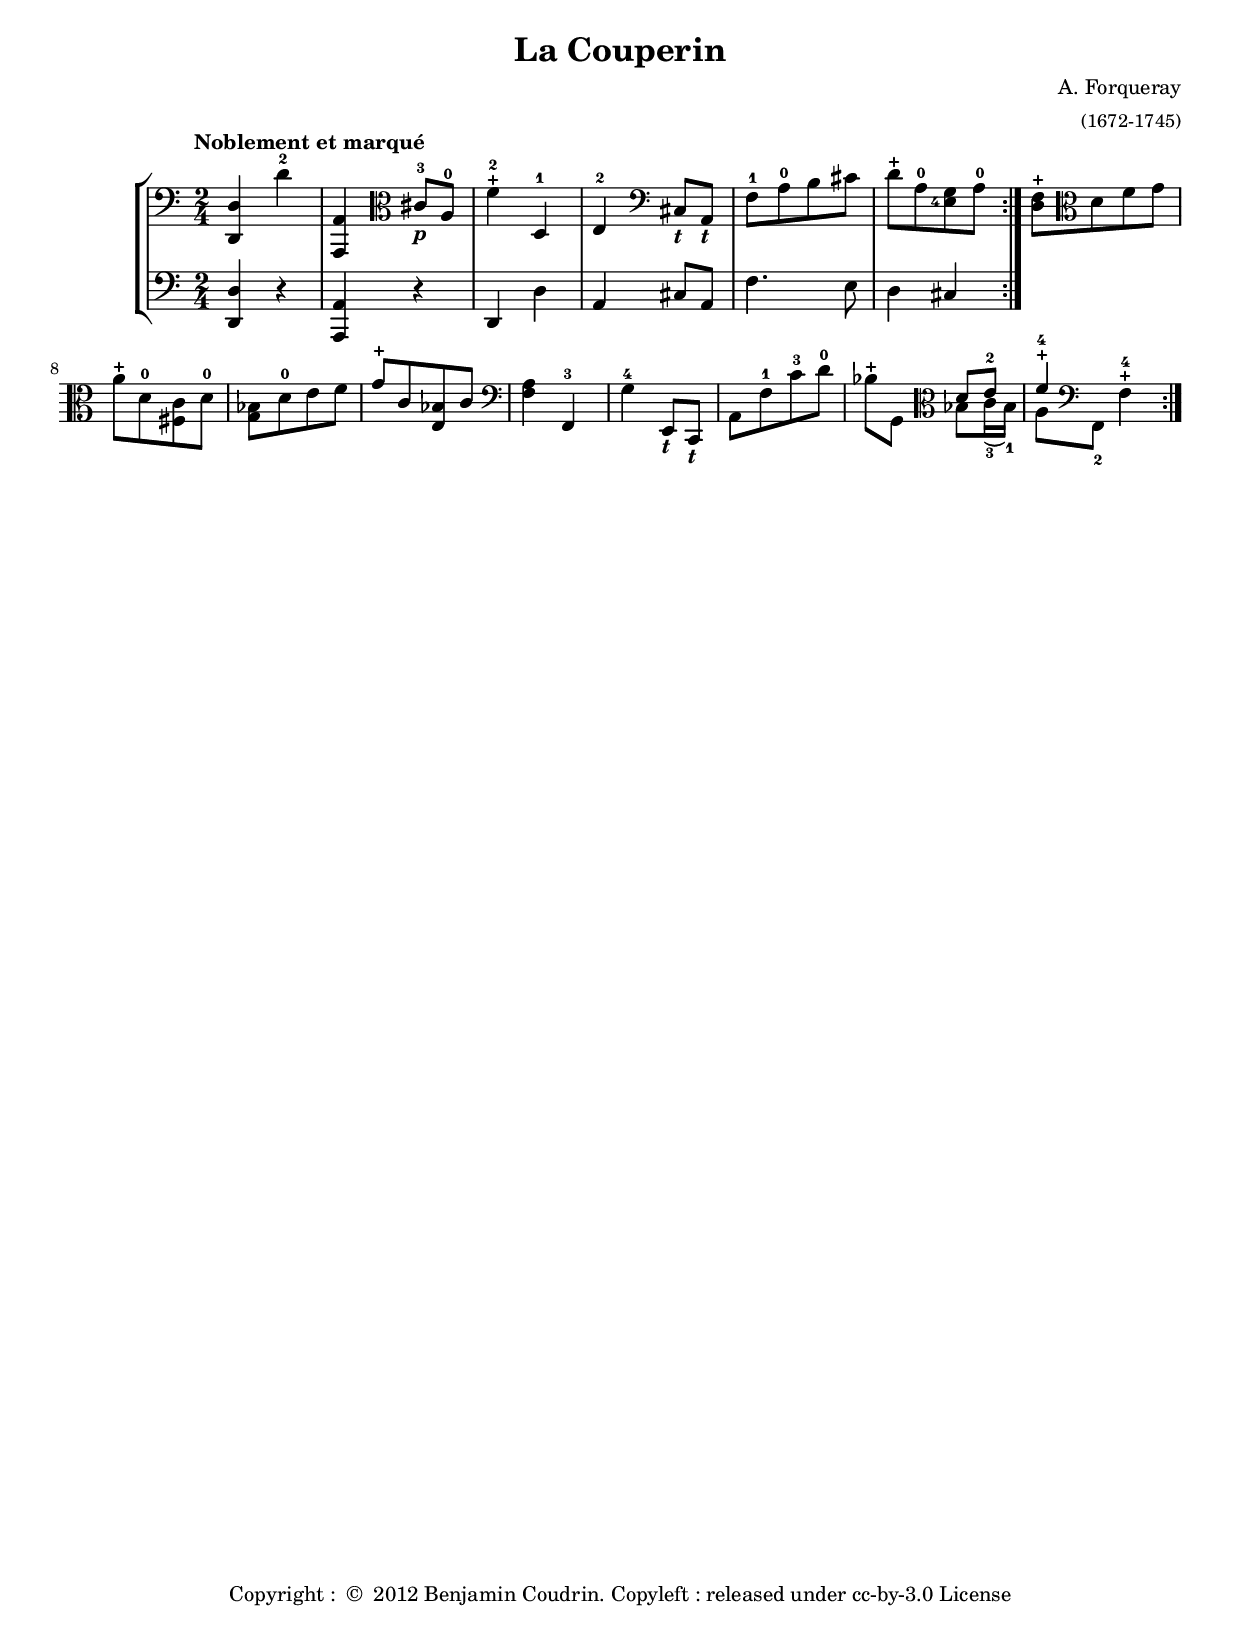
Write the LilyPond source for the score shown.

%%  la_couperin.ly
%%  Copyright (c) 2012 Benjamin Coudrin <benjamin.coudrin@gmail.com>
%%                All Rights Reserved
%%
%%  Copyleft :
%%  This program is free software. It comes without any warranty, to
%%  the extent permitted by applicable law. You can redistribute it
%%  and/or modify it under the terms of the Do What The Fuck You Want
%%  To Public License, Version 2, as published by Sam Hocevar. See
%%  http://sam.zoy.org/wtfpl/COPYING for more details.

\version "2.14.2"

#(set-default-paper-size "a4")
#(set-global-staff-size 18)

\paper {
  line-width    = 190\mm
  left-margin   = 10\mm
  top-margin    = 10\mm
  bottom-margin = 20\mm
  ragged-last-bottom = ##t 
  ragged-bottom = ##f
  annotate-spacing = ##f
  #(define page-breaking ly:page-turn-breaking)
}

\book {
  \header {
    title = "La Couperin"
    %subtitle = \markup \center-column { "Sonata n.5 in mi minore "\small \italic "(RV 40)" }
    composer =  \markup \right-column { "A. Forqueray" \small "(1672-1745)" }
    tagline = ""
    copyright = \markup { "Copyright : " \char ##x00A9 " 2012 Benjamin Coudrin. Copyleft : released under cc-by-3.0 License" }
  }

  \score {
    \new StaffGroup <<
      \new Staff <<
        %\set Staff.instrumentName = #"Viola"
        %\set Staff.shortInstrumentName = #""
        \relative c {
          \tempo "Noblement et marqué"
          \key a \minor
          \time 2/4 
          \clef bass
          \repeat volta 2 {
            <d d,>4 d'-2                                                                                 | % 1
            <a, a,> \clef alto cis'8-3_\markup{\bold \italic p}[ a-0]                                    | % 2
            f'4-2\stopped d,-1 e-2 \clef bass cis8_\markup{\bold \italic t}[ a_\markup{\bold \italic t}] | % 3
            f'8-1[ a-0 b cis]                                                                            | % 4
            d8\stopped[ a-0 \set fingeringOrientations = #'(left) <g e-4> a-0]                           | % 5
            <f d>8\stopped[ \clef alto d' f g]                                                           | % 6
            a8\stopped[ d,-0 <c fis,> d-0]                                                               | % 7
            <bes g>8[ d-0 e f]                                                                           | % 8
            g8\stopped[ c, <bes e,> c]                                                                   | % 9
            \clef bass <a f>4 f,-3                                                                       | % 10
            g'4-4 e,8_\markup{\bold \italic t}[ c_\markup{\bold \italic t}]                              | % 11
            a'8[ f'-1 c'-3 d-0]                                                                          | % 12
            bes8\stopped [ g,] \clef alto 
            << {\voiceOne d''8[ e-2]} \new Voice {\voiceTwo bes8[ c16-3( bes-1)]} >> \oneVoice           | % 13
            << {\voiceOne f'4-4\stopped}
            \new Voice {\voiceTwo a,8[ \clef bass f,-2]} >> \oneVoice f'4-4\stopped                      | % 14
          }
        }
      >>
      
      \new Staff <<
        %\set Staff.instrumentName = #"Basso"
        %\set Staff.shortInstrumentName = #""
        \relative c {
          \clef bass
          \key a \minor 
          \time 2/4
          \repeat volta 2 {
            <d d,>4 r  | % 1
            <a a,>4 r  | % 2
            d, d'      | % 3
            a cis8[ a] | % 4
            f'4. e8    | % 5
            d4 cis     | % 6
          }
        }
      >>
    >>
    
    %\include "settings.ly"
  }
  
}
